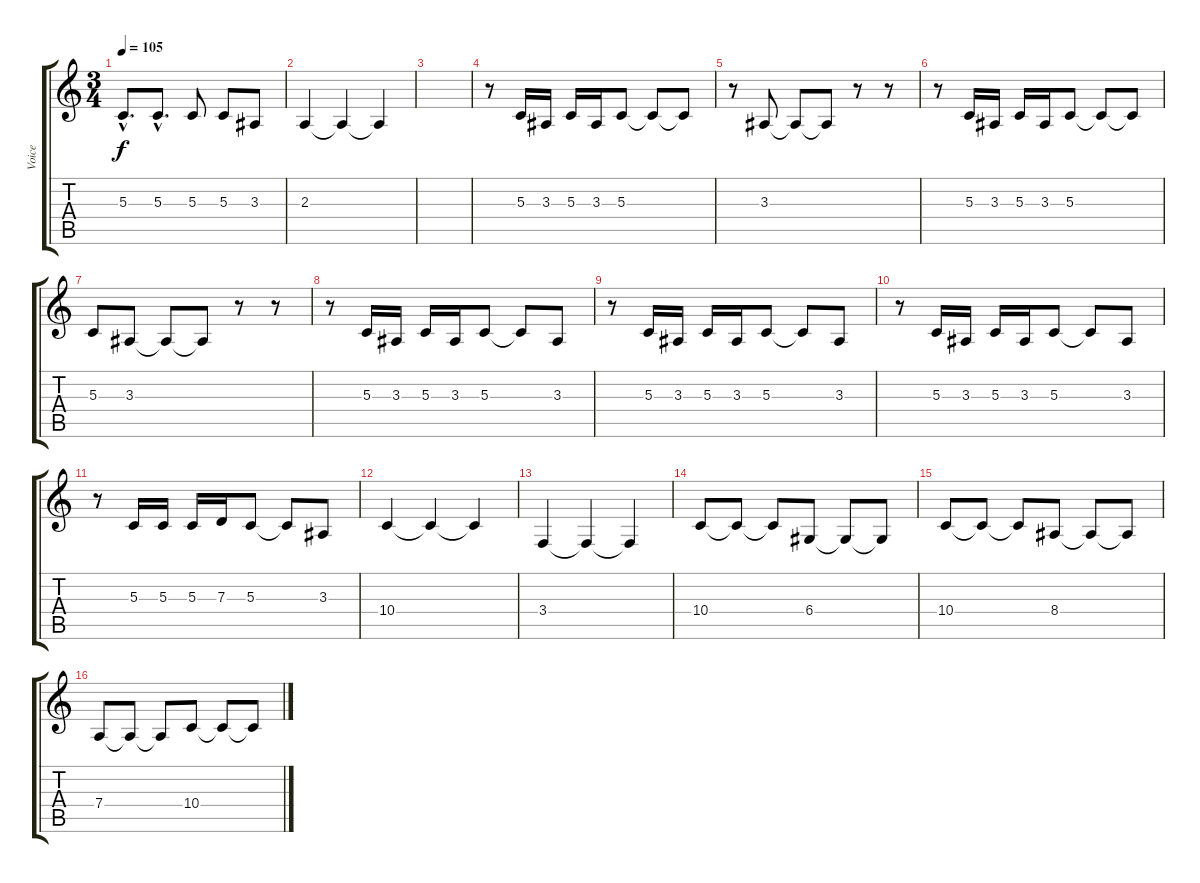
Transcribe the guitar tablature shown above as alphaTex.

\track ("Voice" "Voice") {instrument lead2sawtooth}
\staff {score tabs}
\tuning (E4 B3 G3 D3 A2 D2) {hide}
\ts (3 4)
\tempo 105
\clef g2
\ks c
5.3{hac}.8{d dy f} 5.3{hac}.8{d} 5.3.8 5.3.8 3.3.8 |
2.3.4 2.3{t}.4 2.3{t}.4 |
|
r.8 5.3.16 3.3.16 5.3.16 3.3.16 5.3.8 5.3{t}.8 5.3{t}.8 |
r.8 3.3.8 3.3{t}.8 3.3{t}.8 r.8 r.8 |
r.8 5.3.16 3.3.16 5.3.16 3.3.16 5.3.8 5.3{t}.8 5.3{t}.8 |
5.3.8 3.3.8 3.3{t}.8 3.3{t}.8 r.8 r.8 |
r.8 5.3.16 3.3.16 5.3.16 3.3.16 5.3.8 5.3{t}.8 3.3.8 |
r.8 5.3.16 3.3.16 5.3.16 3.3.16 5.3.8 5.3{t}.8 3.3.8 |
r.8 5.3.16 3.3.16 5.3.16 3.3.16 5.3.8 5.3{t}.8 3.3.8 |
r.8 5.3.16 5.3.16 5.3.16 7.3.16 5.3.8 5.3{t}.8 3.3.8 |
10.4.4{instrument choiraahs} 10.4{t}.4 10.4{t}.4 |
3.4.4 3.4{t}.4 3.4{t}.4 |
10.4.8 10.4{t}.8 10.4{t}.8 6.4.8 6.4{t}.8 6.4{t}.8 |
10.4.8 10.4{t}.8 10.4{t}.8 8.4.8 8.4{t}.8 8.4{t}.8 |
7.4.8 7.4{t}.8 7.4{t}.8 10.4.8 10.4{t}.8 10.4{t}.8
